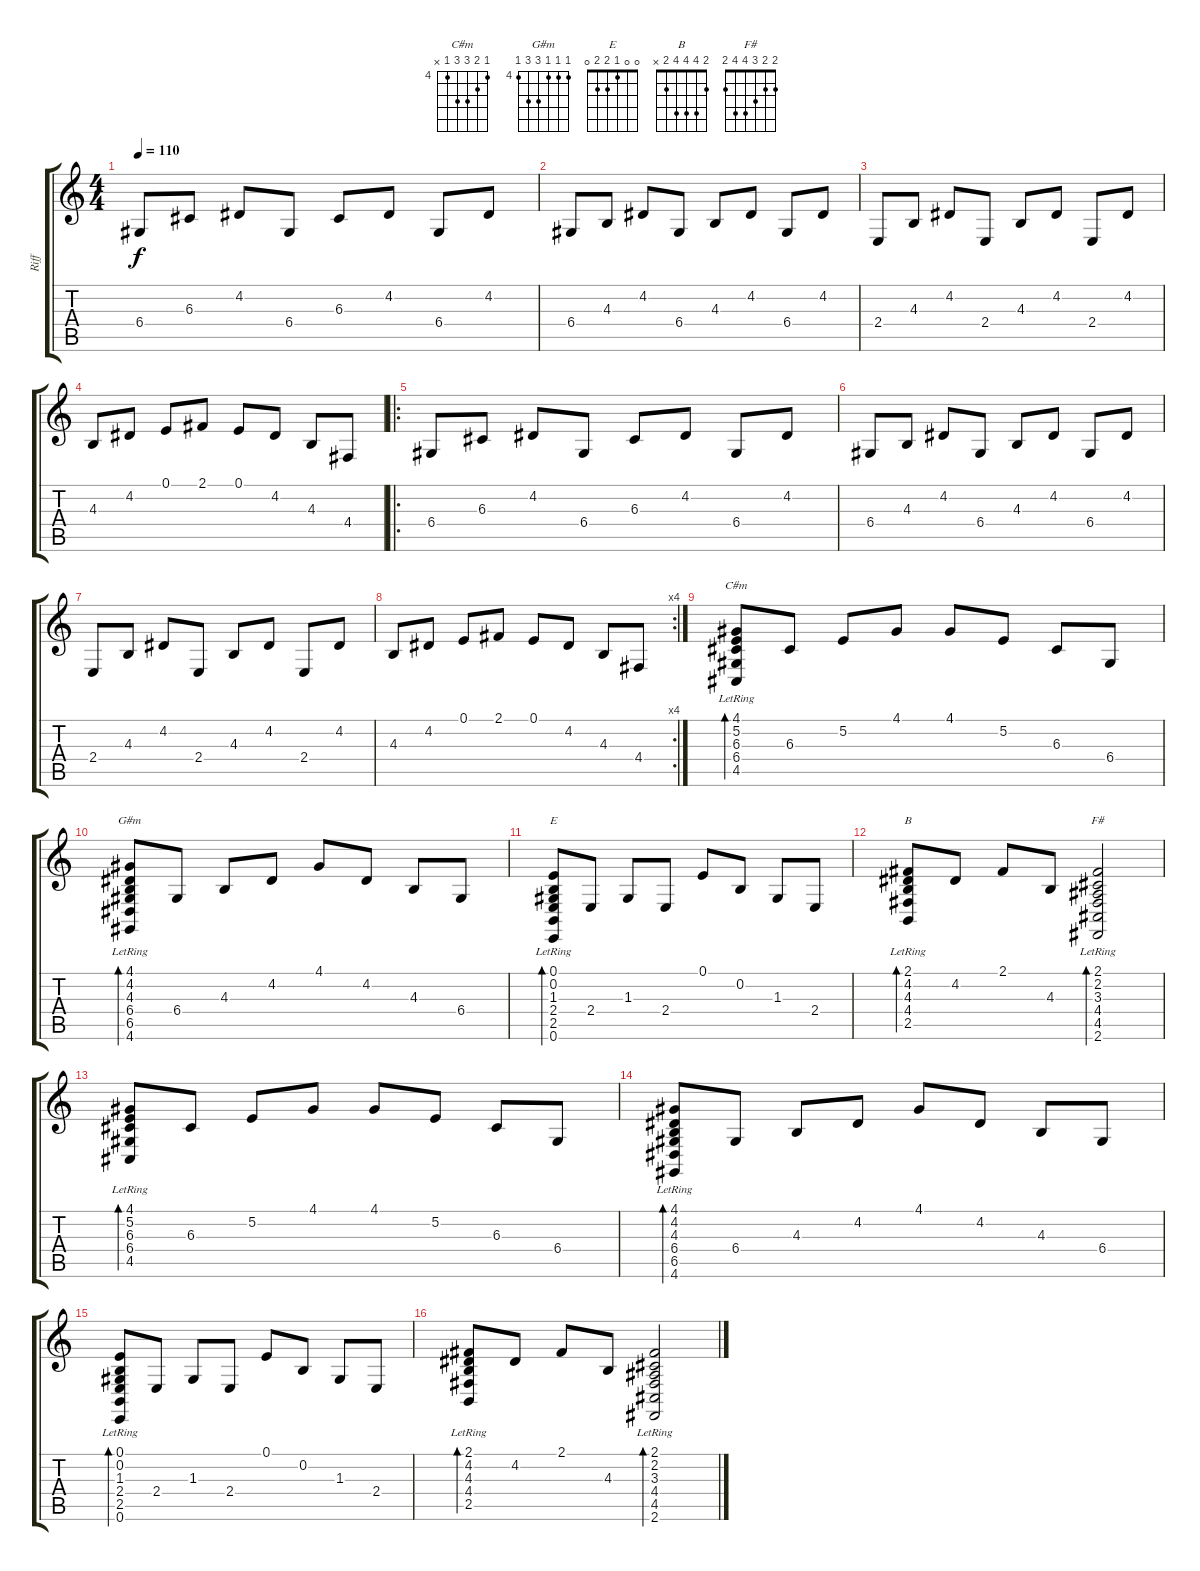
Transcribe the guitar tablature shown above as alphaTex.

\track ("Riff " "Riff ") {instrument acousticgrandpiano}
\staff {score tabs}
\tuning (E4 B3 G3 D3 A2 E2) {hide}
\chord ("C#m" 4 5 6 6 4 x) {firstfret 4}
\chord ("G#m" 4 4 4 6 6 4) {firstfret 4}
\chord ("E" 0 0 1 2 2 0)
\chord ("B" 2 4 4 4 2 x)
\chord ("F#" 2 2 3 4 4 2)
\ts (4 4)
\tempo 110
\clef g2
\ks c
6.4.8{dy f} 6.3.8 4.2.8 6.4.8 6.3.8 4.2.8 6.4.8 4.2.8 |
6.4.8 4.3.8 4.2.8 6.4.8 4.3.8 4.2.8 6.4.8 4.2.8 |
2.4.8 4.3.8 4.2.8 2.4.8 4.3.8 4.2.8 2.4.8 4.2.8 |
4.3.8 4.2.8 0.1.8 2.1.8 0.1.8 4.2.8 4.3.8 4.4.8 |
\ro
6.4.8 6.3.8 4.2.8 6.4.8 6.3.8 4.2.8 6.4.8 4.2.8 |
6.4.8 4.3.8 4.2.8 6.4.8 4.3.8 4.2.8 6.4.8 4.2.8 |
2.4.8 4.3.8 4.2.8 2.4.8 4.3.8 4.2.8 2.4.8 4.2.8 |
\rc 4
4.3.8 4.2.8 0.1.8 2.1.8 0.1.8 4.2.8 4.3.8 4.4.8 |
(4.1{lr} 5.2{lr} 6.3{lr} 6.4{lr} 4.5{lr}).8{bd 60 ch "C#m"} 6.3.8 5.2.8 4.1.8 4.1.8 5.2.8 6.3.8 6.4.8 |
(4.1{lr} 4.2{lr} 4.3{lr} 6.4{lr} 6.5{lr} 4.6{lr}).8{bd 60 ch "G#m"} 6.4.8 4.3.8 4.2.8 4.1.8 4.2.8 4.3.8 6.4.8 |
(0.1{lr} 0.2{lr} 1.3{lr} 2.4{lr} 2.5{lr} 0.6{lr}).8{bd 60 ch "E"} 2.4.8 1.3.8 2.4.8 0.1.8 0.2.8 1.3.8 2.4.8 |
(2.1{lr} 4.2{lr} 4.3{lr} 4.4{lr} 2.5{lr}).8{bd 60 ch "B"} 4.2.8 2.1.8 4.3.8 (2.1{lr} 2.2{lr} 3.3{lr} 4.4{lr} 4.5{lr} 2.6{lr}).2{bd 60 ch "F#"} |
(4.1{lr} 5.2{lr} 6.3{lr} 6.4{lr} 4.5{lr}).8{bd 60} 6.3.8 5.2.8 4.1.8 4.1.8 5.2.8 6.3.8 6.4.8 |
(4.1{lr} 4.2{lr} 4.3{lr} 6.4{lr} 6.5{lr} 4.6{lr}).8{bd 60} 6.4.8 4.3.8 4.2.8 4.1.8 4.2.8 4.3.8 6.4.8 |
(0.1{lr} 0.2{lr} 1.3{lr} 2.4{lr} 2.5{lr} 0.6{lr}).8{bd 60} 2.4.8 1.3.8 2.4.8 0.1.8 0.2.8 1.3.8 2.4.8 |
(2.1{lr} 4.2{lr} 4.3{lr} 4.4{lr} 2.5{lr}).8{bd 60} 4.2.8 2.1.8 4.3.8 (2.1{lr} 2.2{lr} 3.3{lr} 4.4{lr} 4.5{lr} 2.6{lr}).2{bd 60}
